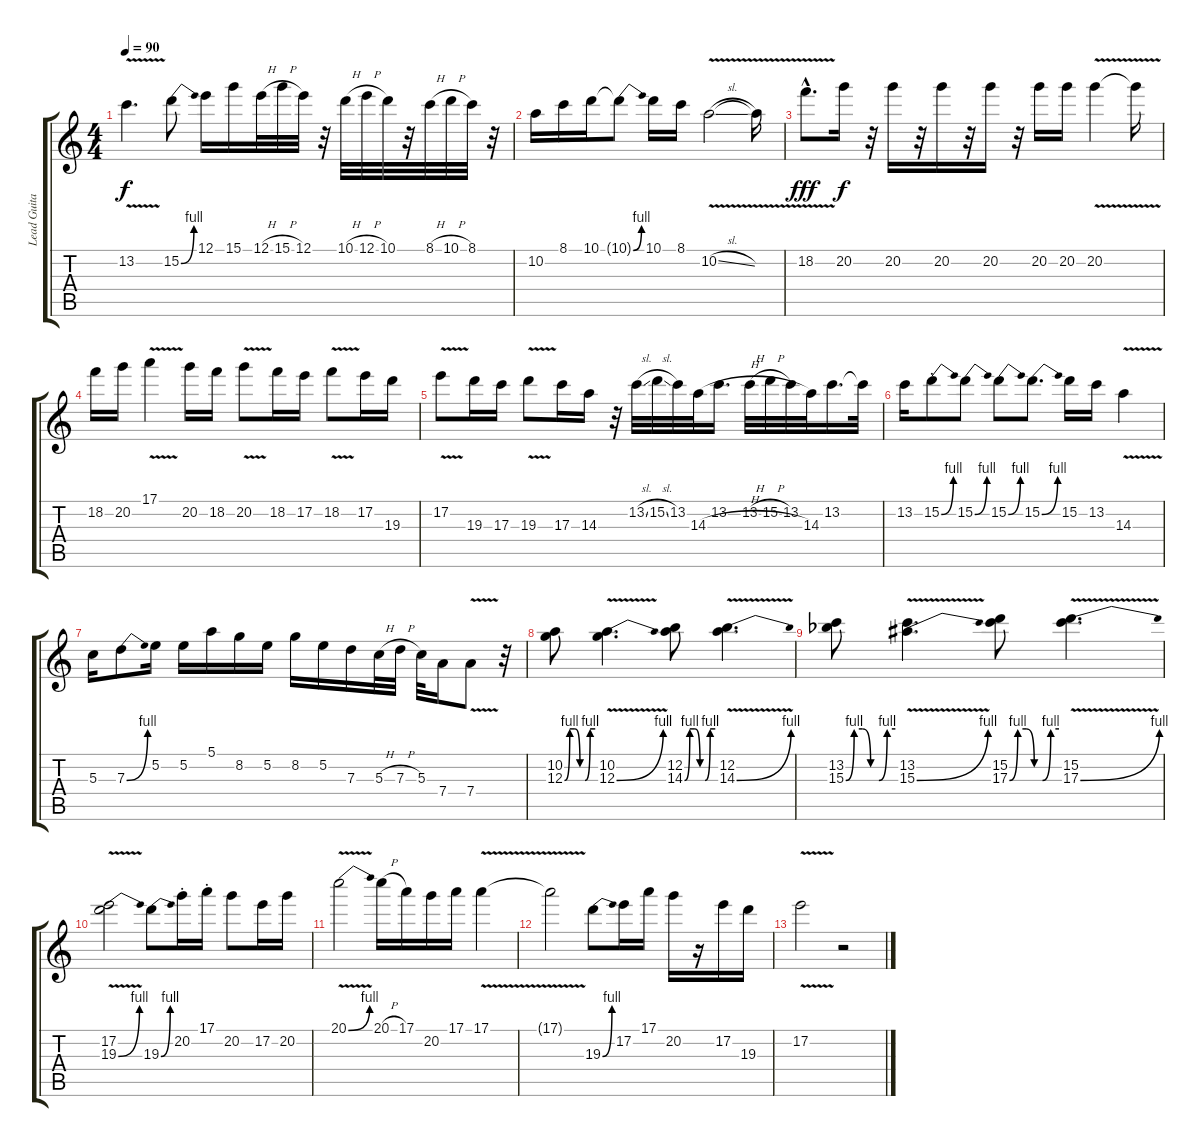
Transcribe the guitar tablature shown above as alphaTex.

\track ("Lead Guitar" "Lead Guita") {instrument overdrivenguitar}
\staff {score tabs}
\tuning (E4 B3 G3 D3 A2 E2) {hide}
\ts (4 4)
\tempo 90
\clef g2
\ks c
13.2{v t}.4{d dy f} 15.2{be (bend 0 0 60 4)}.8 12.1.16 15.1.16 12.1{h}.32 15.1{h}.32 12.1.32 r.32 10.1{h}.32 12.1{h}.32 10.1.32 r.32 8.1{h}.32 10.1{h}.32 8.1.32 r.32 |
10.2.16 8.1.16 10.1.16 10.1{be (bend 0 0 60 4) t}.8 10.1.16 8.1.16 10.2{v sl}.2 10.2{t}.16 |
18.2{v hac}.8{d dy fff} 20.2.16{dy f} r.32 20.2.16 r.32 20.2.16 r.32 20.2.16 r.32 20.2.16 20.2.16 20.2{v}.4 20.2{t}.16 |
18.2.16 20.2.16 17.1{v}.4 20.2.16 18.2.16 20.2{v}.8 18.2.16 17.2.16 18.2{v}.8 17.2.16 19.3.16 |
17.2{v}.8 19.3.16 17.3.16 19.3{v}.8 17.3.16 14.3.16 r.32 13.2{sl}.32 15.2{sl}.32 13.2.32 14.3{h}.32 13.2.16{d} 13.2{h}.32 15.2{h}.32 13.2.32 14.3.32 13.2.16{d} 13.2{t}.32 |
13.2.16 15.2{be (bend 0 0 60 4) st}.8 15.2{be (bend 0 0 60 4)}.8 15.2{be (bend 0 0 60 4)}.8 15.2{be (bend 0 0 60 4)}.8{d} 15.2.16 13.2.16 14.3{v}.4 |
5.3.16 7.3{be (bend 0 0 60 4)}.8 5.2.16 5.2.16 5.1.16 8.2.16 5.2.16 8.2.16 5.2.16 7.3.16 5.3{h}.32 7.3{h}.32 5.3.32 7.4.16 7.4{v}.8 r.32 |
(10.2 12.3{be (custom 0 0 10 4 20 4 30 0 40 0 50 4 60 4)}).8 (10.2{v} 12.3{be (bend 0 0 60 4) v}).4{d} (12.2 14.3{be (custom 0 0 10 4 20 4 30 0 40 0 50 4 60 4)}).8 (12.2{v} 14.3{be (bend 0 0 60 4) v}).4{d} |
(13.2 15.3{be (custom 0 0 10 4 20 4 30 0 40 0 50 4 60 4) acc b}).8 (13.2{v} 15.3{be (bend 0 0 60 4) v}).4{d} (15.2 17.3{be (custom 0 0 10 4 20 4 30 0 40 0 50 4 60 4)}).8 (15.2{v} 17.3{be (bend 0 0 60 4) v}).4{d} |
(17.2 19.3{be (bend 0 0 60 4) v}).2 19.3{be (bend 0 0 60 4)}.8 20.2{st}.16 17.1{st}.16 20.2.8 17.2.16 20.2.16 |
20.1{be (bend 0 0 60 4) v}.2 20.1{h}.16 17.1.16 20.2.16 17.1.16 17.1{v}.4 |
17.1{t}.2 19.3{be (bend 0 0 60 4)}.8 17.2.16 17.1.16 20.2.16 r.16 17.2.16 19.3.16 |
17.2{v}.2 r.2
